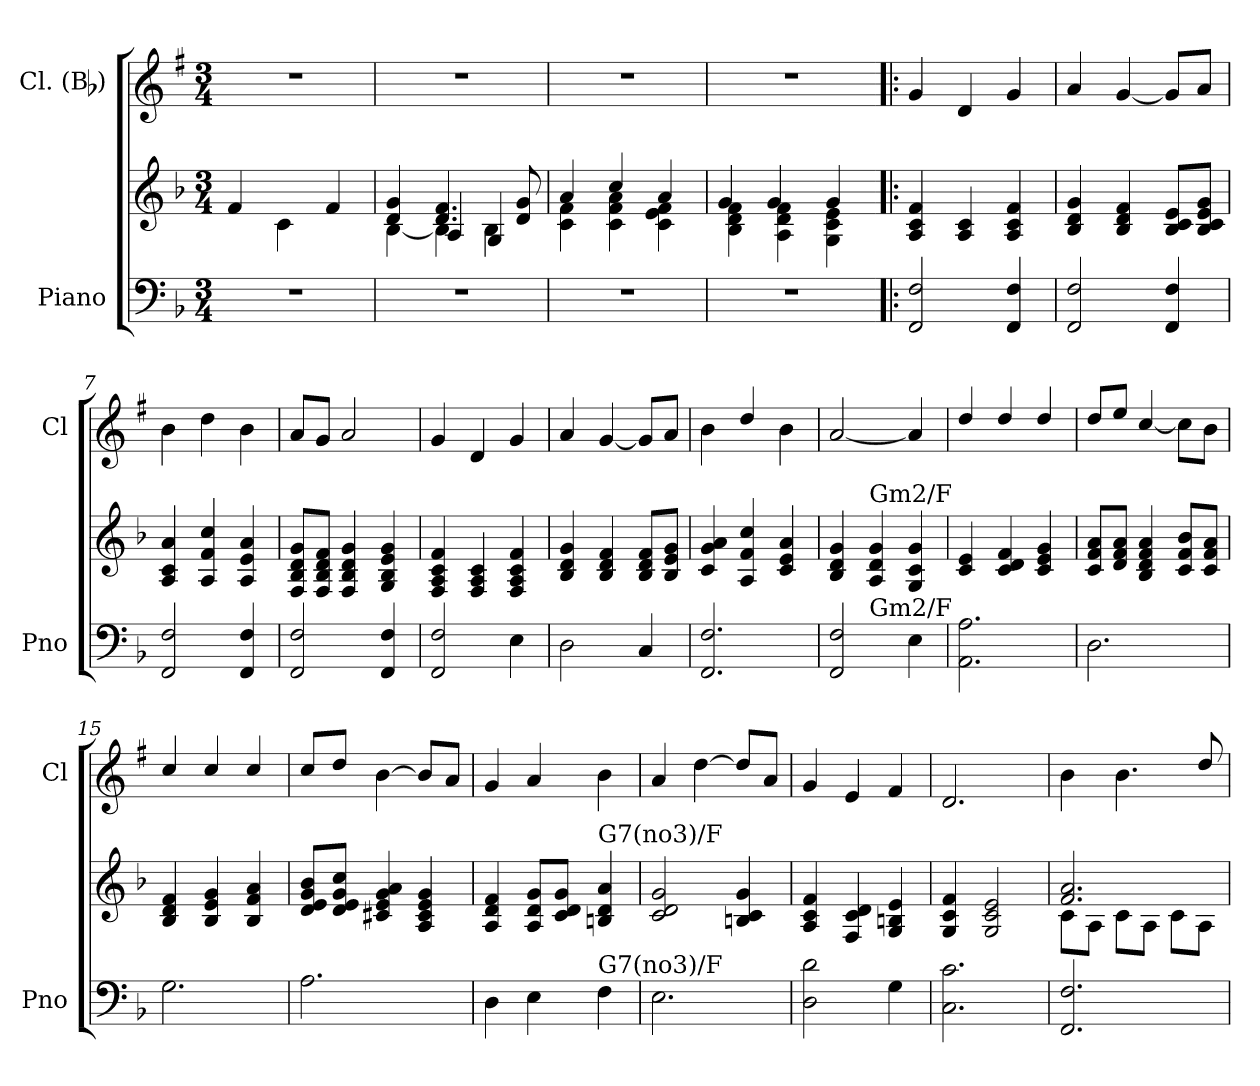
**kern	**kern	**kern
*part2	*part2	*part1
*staff3	*staff2	*staff1
*I"Piano	*	*I"Cl. (Bb)
*I'Pno	*	*I'Cl
*clefF4	*clefG2	*clefG2
*	*	*ITrd1c2
*k[b-]	*k[b-]	*k[b-]
*F:	*F:	*F:
*M3/4	*M3/4	*M3/4
*MM90	*MM90	*MM90
=1	=1	=1
*	*^	*
2.r	4f/	4ryy	2.r
.	4c\	2ryy	.
.	4f/	.	.
=2	=2	=2	=2
*	*	*^	*
2.r	4d/ 4g/	[4B-\	4ryy	2.r
.	4.d/ 4.f/	4B-\]	4A	.
.	.	4B-\	4G	.
.	8d/ 8g/	.	.	.
*	*	*v	*v	*
=3	=3	=3	=3
2.r	4c\ 4f\	4a/	2.r
.	4c\ 4f\ 4a\	4cc/	.
.	4c\ 4e\ 4f\	4a/	.
=4	=4	=4	=4
2.r	4B-\ 4d\ 4f\	4g/	2.r
.	4A\ 4d\ 4f\	4g/	.
.	4G\ 4c\ 4e\	4g/	.
*	*v	*v	*
!!LO:LB:g=z
=5!|:	=5!|:	=5!|:
2FF/ 2F/	4A/ 4c/ 4f/	4f/
.	4A/ 4c/	4c/
4FF/ 4F/	4A/ 4c/ 4f/	4f/
=6	=6	=6
2FF/ 2F/	4B-/ 4d/ 4g/	4g/
.	4B-/ 4d/ 4f/	[4f/
4FF/ 4F/	8B-/ 8c/ 8e/L	8f/L]
.	8B-/ 8c/ 8e/ 8g/J	8g/J
=7	=7	=7
2FF/ 2F/	4A/ 4c/ 4a/	4a\
.	4A/ 4f/ 4cc/	4cc\
4FF/ 4F/	4A/ 4e/ 4a/	4a\
=8	=8	=8
2FF/ 2F/	8F/ 8B-/ 8d/ 8g/L	8g/L
.	8F/ 8B-/ 8d/ 8f/J	8f/J
.	4F/ 4B-/ 4d/ 4g/	2g/
4FF/ 4F/	4G/ 4B-/ 4e/ 4g/	.
!!LO:LB:g=z
=9	=9	=9
2FF/ 2F/	4F/ 4A/ 4c/ 4f/	4f/
.	4F/ 4A/ 4c/	4c/
4E\	4F/ 4A/ 4c/ 4f/	4f/
=10	=10	=10
2D\	4B-/ 4d/ 4g/	4g/
.	4B-/ 4d/ 4f/	[4f/
4C/	8B-/ 8d/ 8f/L	8f/L]
.	8B-/ 8e/ 8g/J	8g/J
=11	=11	=11
2.FF/ 2.F/	4c/ 4g/ 4a/	4a\
.	4A/ 4f/ 4cc/	4cc/
.	4c/ 4e/ 4a/	4a\
=12	=12	=12
*^	*	*
2FF/ 2F/	4ryy	4B-/ 4d/ 4g/	[2g/
!	!	!LO:TX:a:t=Gm2/F	!
!	!LO:TX:a:t=Gm2/F	!	!
.	2ryy	4A/ 4d/ 4g/	.
4E\	.	4G/ 4c/ 4g/	4g/]
*v	*v	*	*
!!LO:LB:g=z
=13	=13	=13
2.AA\ 2.A\	4c/ 4e/	4cc/
.	4c/ 4d/ 4f/	4cc/
.	4c/ 4e/ 4g/	4cc/
=14	=14	=14
2.D\	8c/ 8f/ 8a/L	8cc/L
.	8d/ 8f/ 8a/J	8dd/J
.	4B-/ 4d/ 4f/ 4a/	[4b-/
.	8c/ 8f/ 8b-/L	8b-\L]
.	8c/ 8f/ 8a/J	8a\J
=15	=15	=15
2.G\	4B-/ 4d/ 4f/	4b-/
.	4B-/ 4e/ 4g/	4b-/
.	4B-/ 4f/ 4a/	4b-/
=16	=16	=16
2.A\	8d/ 8e/ 8g/ 8b-/L	8b-/L
.	8d/ 8e/ 8g/ 8cc/J	8cc/J
.	4c#X/ 4e/ 4g/ 4a/	[4a\
.	4A/ 4c#/ 4e/ 4g/	8a/L]
.	.	8g/J
!!LO:LB:g=z
=17	=17	=17
4D\	4A/ 4d/ 4f/	4f/
4E\	8A/ 8d/ 8g/L	4g/
.	8c/ 8d/ 8g/J	.
!	!LO:TX:a:t=G7(no3)/F	!
!LO:TX:a:t=G7(no3)/F	!	!
4F\	4Bn/ 4d/ 4a/	4a\
=18	=18	=18
2.E\	2c/ 2d/ 2g/	4g/
.	.	[4cc\
.	4Bn/ 4c/ 4g/	8cc/L]
.	.	8g/J
=19	=19	=19
2D\ 2d\	4A/ 4c/ 4f/	4f/
.	4F/ 4c/ 4d/	4d/
4G\	4G/ 4Bn/ 4e/	4e/
=20	=20	=20
2.C\ 2.c\	4G/ 4c/ 4f/	2.c/
.	2G/ 2c/ 2e/	.
!!LO:PB:g=z
=21	=21	=21
*	*^	*
2.FF/ 2.F/	2.f/ 2.a/	8c\L	4a\
.	.	8A\J	.
.	.	8c\L	4.a\
.	.	8A\J	.
.	.	8c\L	.
.	.	8A\J	8cc/
*	*v	*v	*
=	=	=
*-	*-	*-
